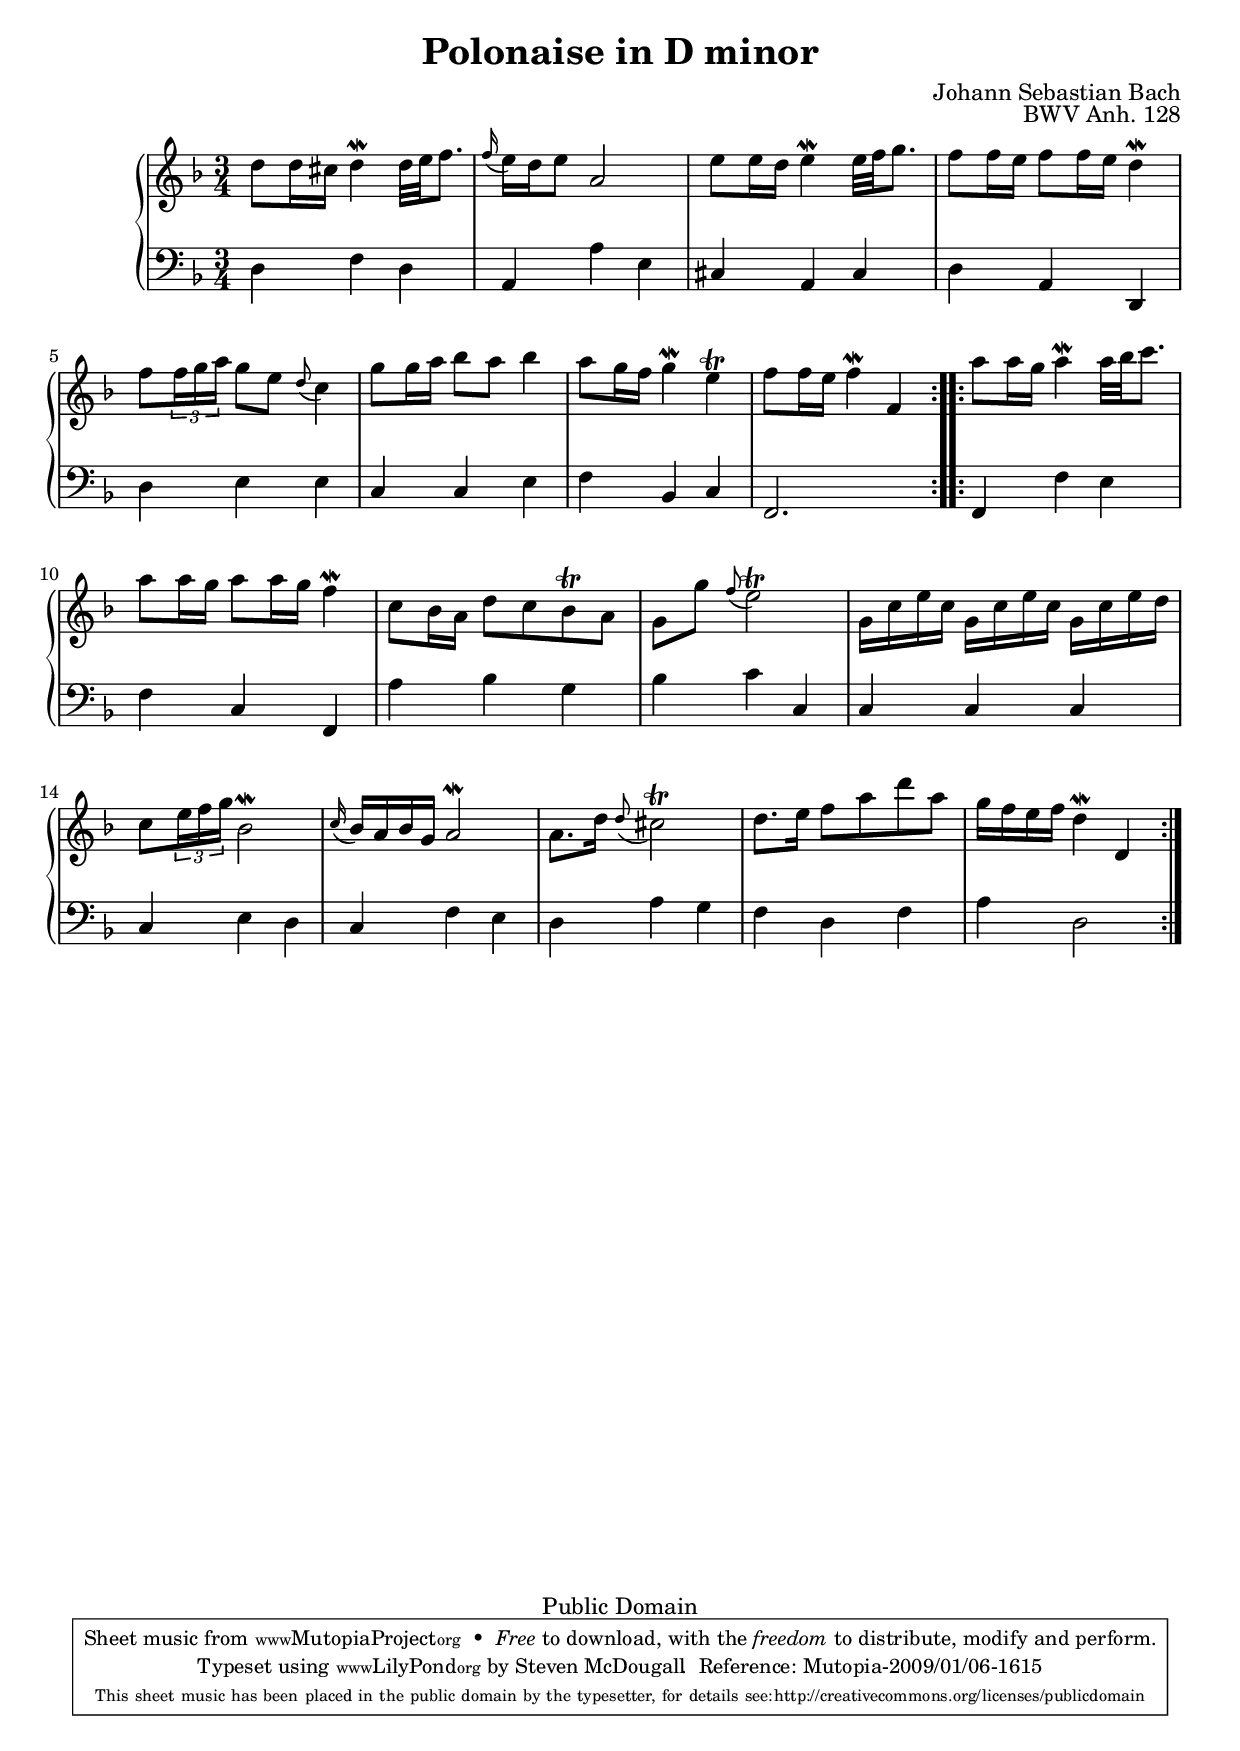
\version "2.12.1"
\include "english.ly"

\header
{
  title    	    = "Polonaise in D minor"
  composer 	    = "Johann Sebastian Bach"
  opus     	    = "BWV Anh. 128"
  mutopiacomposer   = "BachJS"
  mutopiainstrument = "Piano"
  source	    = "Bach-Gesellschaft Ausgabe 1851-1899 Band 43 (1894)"
  sourceurl         = "http://imslp.org/wiki/Notebook_for_Anna_Magdalena_Bach_(Bach,_Johann_Sebastian)"
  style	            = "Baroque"
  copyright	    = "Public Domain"
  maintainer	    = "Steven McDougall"
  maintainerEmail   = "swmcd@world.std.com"
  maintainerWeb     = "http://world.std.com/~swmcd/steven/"
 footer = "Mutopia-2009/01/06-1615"
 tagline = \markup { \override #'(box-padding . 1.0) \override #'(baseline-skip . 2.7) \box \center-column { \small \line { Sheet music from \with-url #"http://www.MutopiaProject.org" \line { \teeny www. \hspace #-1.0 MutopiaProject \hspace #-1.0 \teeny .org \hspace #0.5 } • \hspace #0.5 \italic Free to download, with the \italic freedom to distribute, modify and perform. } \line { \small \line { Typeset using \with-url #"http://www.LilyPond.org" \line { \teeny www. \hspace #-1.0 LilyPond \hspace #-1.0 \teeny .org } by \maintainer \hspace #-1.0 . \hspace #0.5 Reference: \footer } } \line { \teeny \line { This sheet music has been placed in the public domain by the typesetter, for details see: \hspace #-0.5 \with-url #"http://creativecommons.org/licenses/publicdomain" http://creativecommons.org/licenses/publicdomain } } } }
}


upper = \relative d'
{
  \clef treble
  \key d \minor
  \time 3/4

  \set tupletSpannerDuration = #(ly:make-moment 1 4)

  \repeat volta 2
  {
    d'8 d16 cs d4\mordent d32 e f8. 		       | % 1
    \appoggiatura f16 e16 d e8 a,2  		       | % 2
    e'8 e16 d e4\mordent e32 f g8.  		       | % 3
    f8 f16 e f8 f16 e d4\mordent    		       | % 4
    f8 \times 2/3 { f16 g a } g8 e \appoggiatura d8 c4 | % 5
    g'8 g16 a bf8 a bf4                                | % 6
    a8 g16 f g4\mordent e\trill                        | % 7
    f8 f16 e f4\mordent f,                             | % 8
  }

  \repeat volta 2
  {
    a'8 a16 g a4\mordent a32 bf c8.                    | % 9 
    a8 a16 g a8 a16 g f4\mordent                       | % 10
    c8 bf16 a d8 c bf\trill a                          | % 11
    g8 g' \appoggiatura f8 e2\trill                    | % 12
    g,16 c e c g16 c e c g16 c e d                     | % 13
    c8 \times 2/3 { e16 f g } bf,2\mordent             | % 14
    \appoggiatura c16 bf16 a bf g a2\mordent           | % 15
    a8. d16 \appoggiatura d8 cs2\trill                 | % 16
    d8. e16 f8 a d a                                   | % 17
    g16 f e f d4\mordent d,                            | % 18
  }
}

lower = \relative ef
{
  \clef bass
  \key d \minor
  \time 3/4

  \repeat volta 2
  {
    d4 f d   | % 1
    a4 a' e  | % 2
    cs4 a cs | % 3
    d4 a d,  | % 4
    d'4 e e  | % 5
    c4 c e   | % 6
    f4 bf, c | % 7
    f,2.     | % 8
  }

  \repeat volta 2
  {
    f4 f' e  | % 9
    f4 c f,  | % 10
    a'4 bf g | % 11
    bf4 c c, | % 12
    c4 c c   | % 13
    c4 e d   | % 14
    c4 f e   | % 15
    d4 a' g  | % 16
    f4 d f   | % 17
    a4 d,2   | % 18
  }
}

\score
{
  \new PianoStaff
  <<
    \new Staff = "upper" \upper
    \new Staff = "lower" \lower
  >>

  \layout { }
  \midi
  {
    \context 
    {
      \Score
      tempoWholesPerMinute = #(ly:make-moment 72 4)
    }
  }
}
